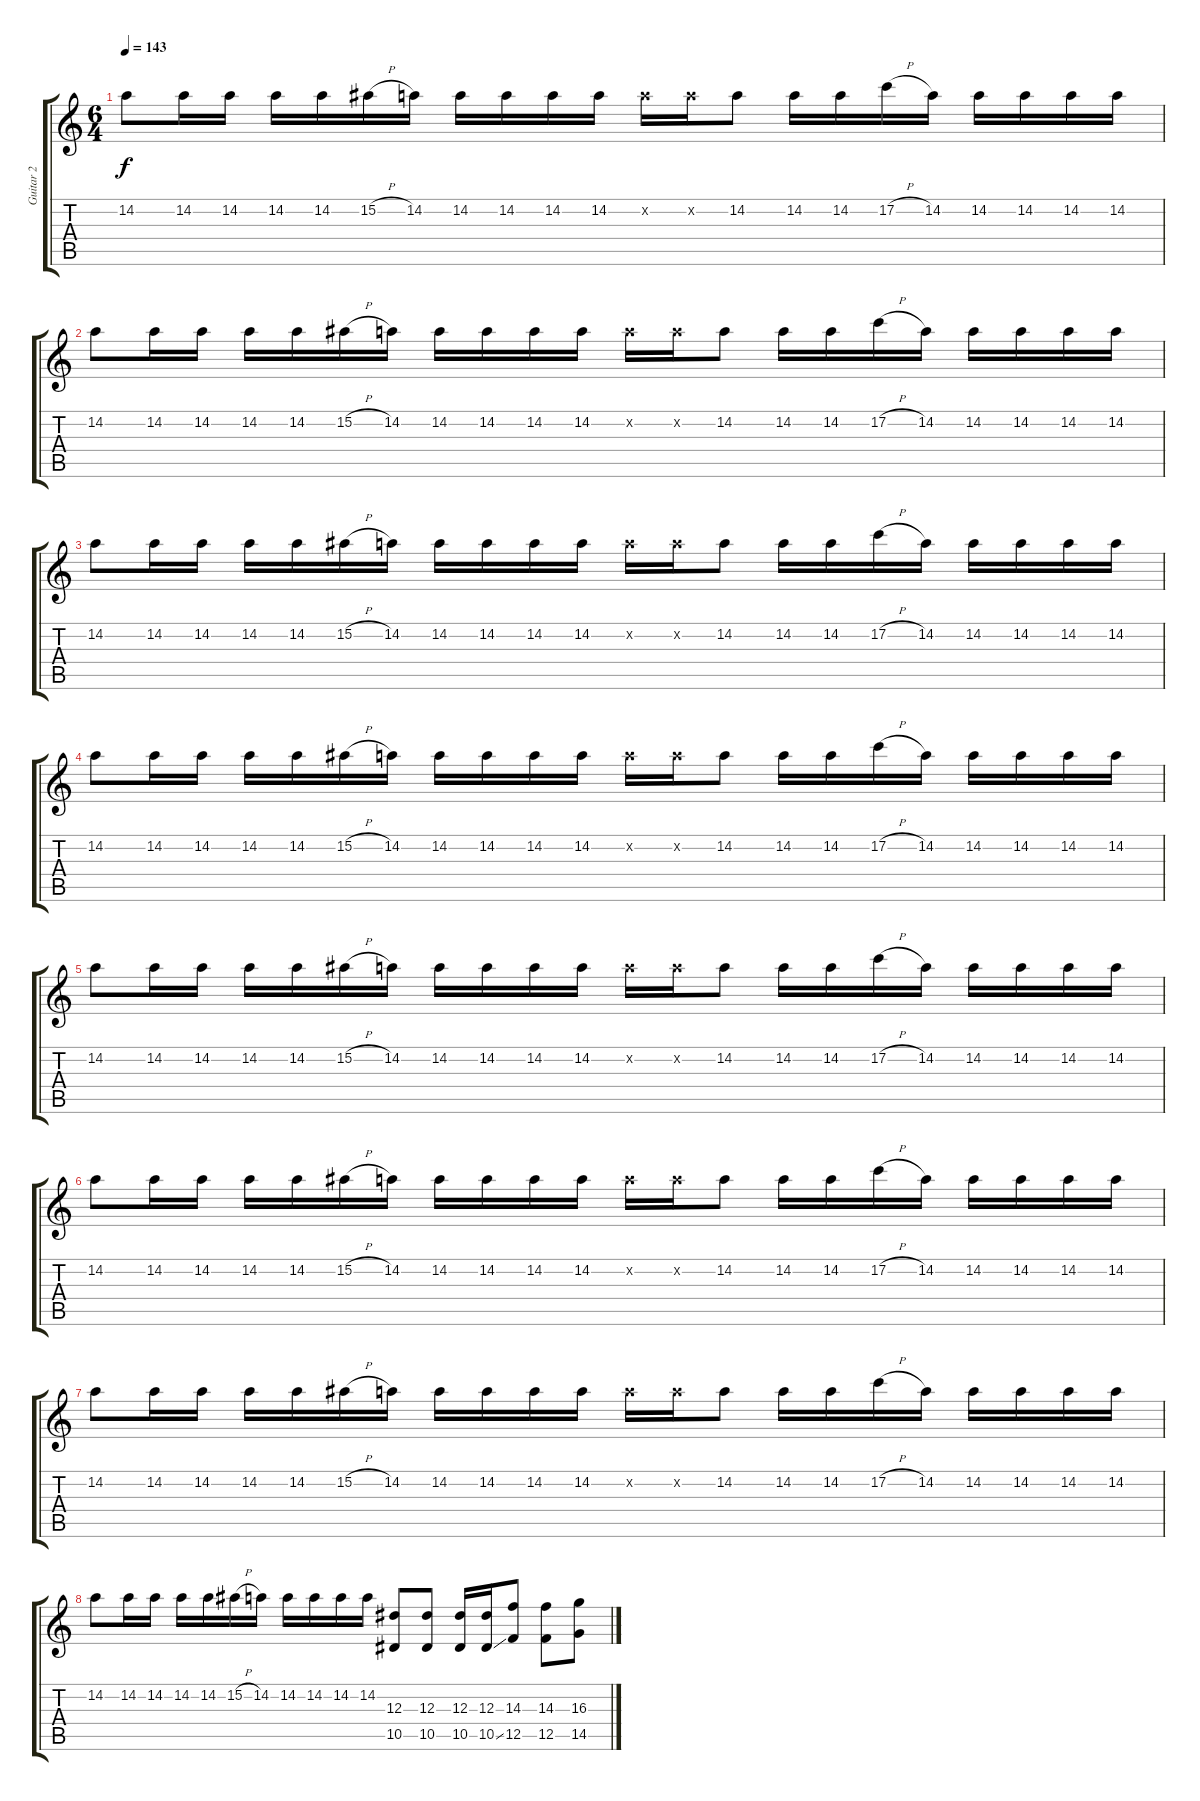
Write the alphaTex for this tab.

\track ("Guitar 2" "Guitar 2") {instrument distortionguitar}
\staff {score tabs}
\tuning (C4 G3 Eb3 Bb2 F2 C2) {hide}
\ts (6 4)
\section ("" "")
\tempo 143
\clef g2
\ks c
14.2.8{dy f} 14.2.16 14.2.16 14.2.16 14.2.16 15.2{h}.16 14.2.16 14.2.16 14.2.16 14.2.16 14.2.16 14.2{x}.16 14.2{x}.16 14.2.8 14.2.16 14.2.16 17.2{h}.16 14.2.16 14.2.16 14.2.16 14.2.16 14.2.16 |
14.2.8 14.2.16 14.2.16 14.2.16 14.2.16 15.2{h}.16 14.2.16 14.2.16 14.2.16 14.2.16 14.2.16 14.2{x}.16 14.2{x}.16 14.2.8 14.2.16 14.2.16 17.2{h}.16 14.2.16 14.2.16 14.2.16 14.2.16 14.2.16 |
14.2.8 14.2.16 14.2.16 14.2.16 14.2.16 15.2{h}.16 14.2.16 14.2.16 14.2.16 14.2.16 14.2.16 14.2{x}.16 14.2{x}.16 14.2.8 14.2.16 14.2.16 17.2{h}.16 14.2.16 14.2.16 14.2.16 14.2.16 14.2.16 |
14.2.8 14.2.16 14.2.16 14.2.16 14.2.16 15.2{h}.16 14.2.16 14.2.16 14.2.16 14.2.16 14.2.16 14.2{x}.16 14.2{x}.16 14.2.8 14.2.16 14.2.16 17.2{h}.16 14.2.16 14.2.16 14.2.16 14.2.16 14.2.16 |
14.2.8 14.2.16 14.2.16 14.2.16 14.2.16 15.2{h}.16 14.2.16 14.2.16 14.2.16 14.2.16 14.2.16 14.2{x}.16 14.2{x}.16 14.2.8 14.2.16 14.2.16 17.2{h}.16 14.2.16 14.2.16 14.2.16 14.2.16 14.2.16 |
14.2.8 14.2.16 14.2.16 14.2.16 14.2.16 15.2{h}.16 14.2.16 14.2.16 14.2.16 14.2.16 14.2.16 14.2{x}.16 14.2{x}.16 14.2.8 14.2.16 14.2.16 17.2{h}.16 14.2.16 14.2.16 14.2.16 14.2.16 14.2.16 |
14.2.8 14.2.16 14.2.16 14.2.16 14.2.16 15.2{h}.16 14.2.16 14.2.16 14.2.16 14.2.16 14.2.16 14.2{x}.16 14.2{x}.16 14.2.8 14.2.16 14.2.16 17.2{h}.16 14.2.16 14.2.16 14.2.16 14.2.16 14.2.16 |
14.2.8 14.2.16 14.2.16 14.2.16 14.2.16 15.2{h}.16 14.2.16 14.2.16 14.2.16 14.2.16 14.2.16 (12.3 10.5).8 (12.3 10.5).8 (12.3 10.5).16 (12.3 10.5{ss}).16 (14.3 12.5).8 (14.3 12.5).8 (16.3 14.5).8
